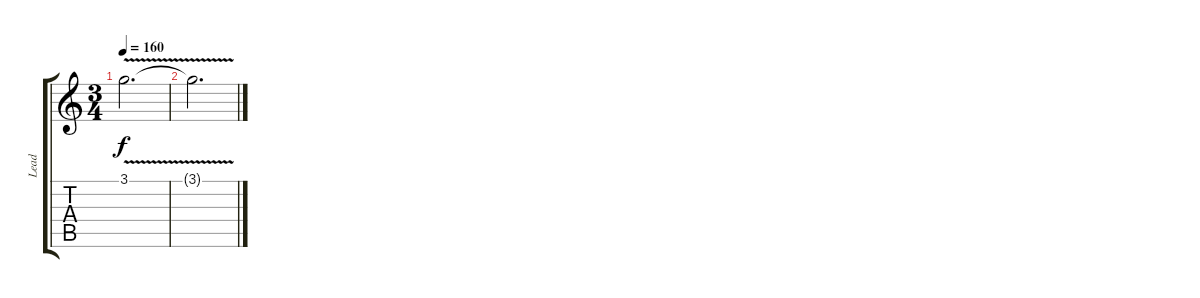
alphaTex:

\track ("Lead" "Lead") {instrument electricguitarclean}
\staff {score tabs}
\tuning (E4 B3 G3 D3 A2 E2) {hide}
\ts (3 4)
\tempo 160
\clef g2
\ks c
3.1{v}.2{d dy f} |
3.1{t}.2{d}
